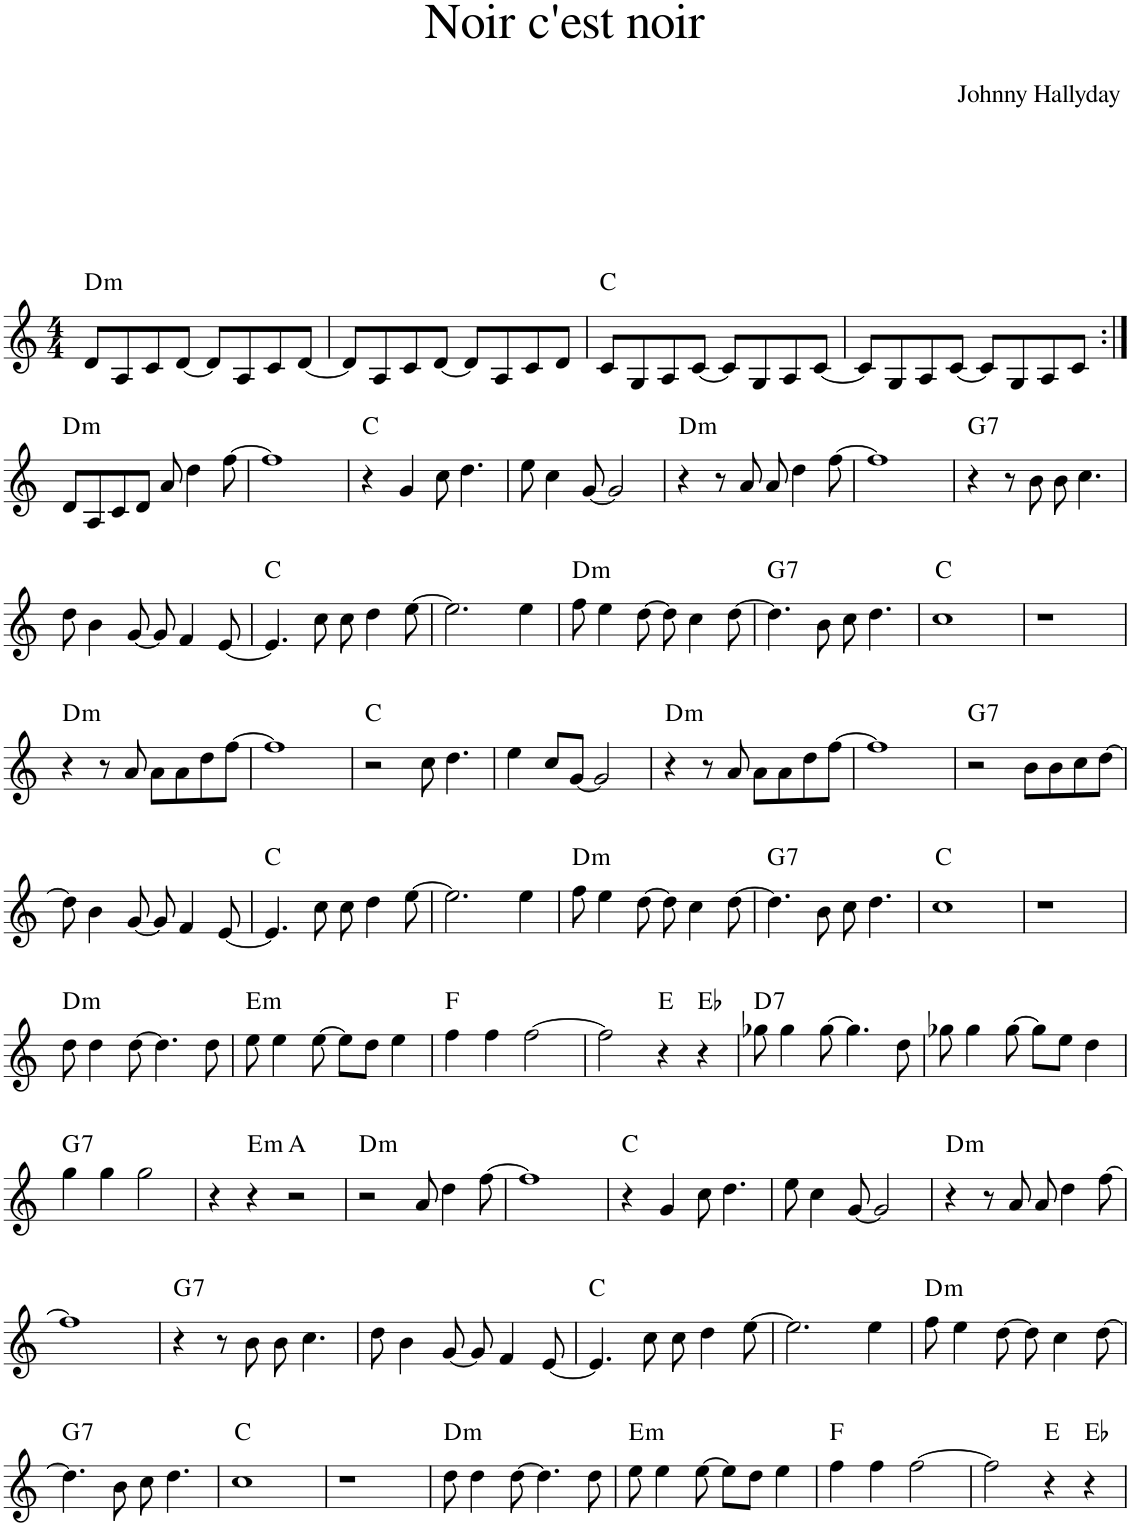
**kern	**harte
*part1	*part1
*staff1	*
*I"Piano	*
*I'Pno.	*
*clefG2	*
*k[]	*
*M4/4	*
=1	=1
!	!LO:H:kt=m
8d/L	D:min
8A/	.
8c/	.
[8d/J	.
8d/L]	.
8A/	.
8c/	.
[8d/J	.
=2	=2
8d/L]	.
8A/	.
8c/	.
[8d/J	.
8d/L]	.
8A/	.
8c/	.
8d/J	.
=3	=3
8c/L	C:maj
8G/	.
8A/	.
[8c/J	.
8c/L]	.
8G/	.
8A/	.
[8c/J	.
=4	=4
8c/L]	.
8G/	.
8A/	.
[8c/J	.
8c/L]	.
8G/	.
8A/	.
8c/J	.
!!LO:LB:g=z
=5:|!	=5:|!
!	!LO:H:kt=m
8d/L	D:min
8A/	.
8c/	.
8d/J	.
8a/	.
4dd\	.
[8ff\	.
=6	=6
1ff]	.
=7	=7
4r	C:maj
4g/	.
8cc\	.
4.dd\	.
=8	=8
8ee\	.
4cc\	.
[8g/	.
2g/]	.
=9	=9
!	!LO:H:kt=m
4r	D:min
8r	.
8a/	.
8a/	.
4dd\	.
[8ff\	.
=10	=10
1ff]	.
=11	=11
!	!LO:H:kt=7
4r	G:7
8r	.
8b\	.
8b\	.
4.cc\	.
!!LO:LB:g=z
=12	=12
8dd\	.
4b\	.
[8g/	.
8g/]	.
4f/	.
[8e/	.
=13	=13
4.e/]	C:maj
8cc\	.
8cc\	.
4dd\	.
[8ee\	.
=14	=14
2.ee\]	.
4ee\	.
=15	=15
!	!LO:H:kt=m
8ff\	D:min
4ee\	.
[8dd\	.
8dd\]	.
4cc\	.
[8dd\	.
=16	=16
!	!LO:H:kt=7
4.dd\]	G:7
8b\	.
8cc\	.
4.dd\	.
=17	=17
1cc	C:maj
=18	=18
1r	.
!!LO:LB:g=z
=19	=19
!	!LO:H:kt=m
4r	D:min
8r	.
8a/	.
8a\L	.
8a\	.
8dd\	.
[8ff\J	.
=20	=20
1ff]	.
=21	=21
2r	C:maj
8cc\	.
4.dd\	.
=22	=22
4ee\	.
8cc/L	.
[8g/J	.
2g/]	.
=23	=23
!	!LO:H:kt=m
4r	D:min
8r	.
8a/	.
8a\L	.
8a\	.
8dd\	.
[8ff\J	.
=24	=24
1ff]	.
=25	=25
!	!LO:H:kt=7
2r	G:7
8b\L	.
8b\	.
8cc\	.
[8dd\J	.
!!LO:LB:g=z
=26	=26
8dd\]	.
4b\	.
[8g/	.
8g/]	.
4f/	.
[8e/	.
=27	=27
4.e/]	C:maj
8cc\	.
8cc\	.
4dd\	.
[8ee\	.
=28	=28
2.ee\]	.
4ee\	.
=29	=29
!	!LO:H:kt=m
8ff\	D:min
4ee\	.
[8dd\	.
8dd\]	.
4cc\	.
[8dd\	.
=30	=30
!	!LO:H:kt=7
4.dd\]	G:7
8b\	.
8cc\	.
4.dd\	.
=31	=31
1cc	C:maj
=32	=32
1r	.
!!LO:LB:g=z
=33	=33
!	!LO:H:kt=m
8dd\	D:min
4dd\	.
[8dd\	.
4.dd\]	.
8dd\	.
=34	=34
!	!LO:H:kt=m
8ee\	E:min
4ee\	.
[8ee\	.
8ee\L]	.
8dd\J	.
4ee\	.
=35	=35
4ff\	F:maj
4ff\	.
[2ff\	.
=36	=36
2ff\]	.
4r	E:maj
4r	Eb:maj
=37	=37
!	!LO:H:kt=7
8gg-X\	D:7
4gg-\	.
[8gg-\	.
4.gg-\]	.
8dd\	.
=38	=38
8gg-X\	.
4gg-\	.
[8gg-\	.
8gg-\L]	.
8ee\J	.
4dd\	.
!!LO:LB:g=z
=39	=39
!	!LO:H:kt=7
4gg\	G:7
4gg\	.
2gg\	.
=40	=40
4r	.
!	!LO:H:kt=m
4r	E:min
2r	A:maj
=41	=41
!	!LO:H:kt=m
2r	D:min
8a/	.
4dd\	.
[8ff\	.
=42	=42
1ff]	.
=43	=43
4r	C:maj
4g/	.
8cc\	.
4.dd\	.
=44	=44
8ee\	.
4cc\	.
[8g/	.
2g/]	.
=45	=45
!	!LO:H:kt=m
4r	D:min
8r	.
8a/	.
8a/	.
4dd\	.
[8ff\	.
!!LO:LB:g=z
=46	=46
1ff]	.
=47	=47
!	!LO:H:kt=7
4r	G:7
8r	.
8b\	.
8b\	.
4.cc\	.
=48	=48
8dd\	.
4b\	.
[8g/	.
8g/]	.
4f/	.
[8e/	.
=49	=49
4.e/]	C:maj
8cc\	.
8cc\	.
4dd\	.
[8ee\	.
=50	=50
2.ee\]	.
4ee\	.
=51	=51
!	!LO:H:kt=m
8ff\	D:min
4ee\	.
[8dd\	.
8dd\]	.
4cc\	.
[8dd\	.
!!LO:LB:g=z
=52	=52
!	!LO:H:kt=7
4.dd\]	G:7
8b\	.
8cc\	.
4.dd\	.
=53	=53
1cc	C:maj
=54	=54
1r	.
=55	=55
!	!LO:H:kt=m
8dd\	D:min
4dd\	.
[8dd\	.
4.dd\]	.
8dd\	.
=56	=56
!	!LO:H:kt=m
8ee\	E:min
4ee\	.
[8ee\	.
8ee\L]	.
8dd\J	.
4ee\	.
=57	=57
4ff\	F:maj
4ff\	.
[2ff\	.
=58	=58
2ff\]	.
4r	E:maj
4r	Eb:maj
=	=
*-	*-
